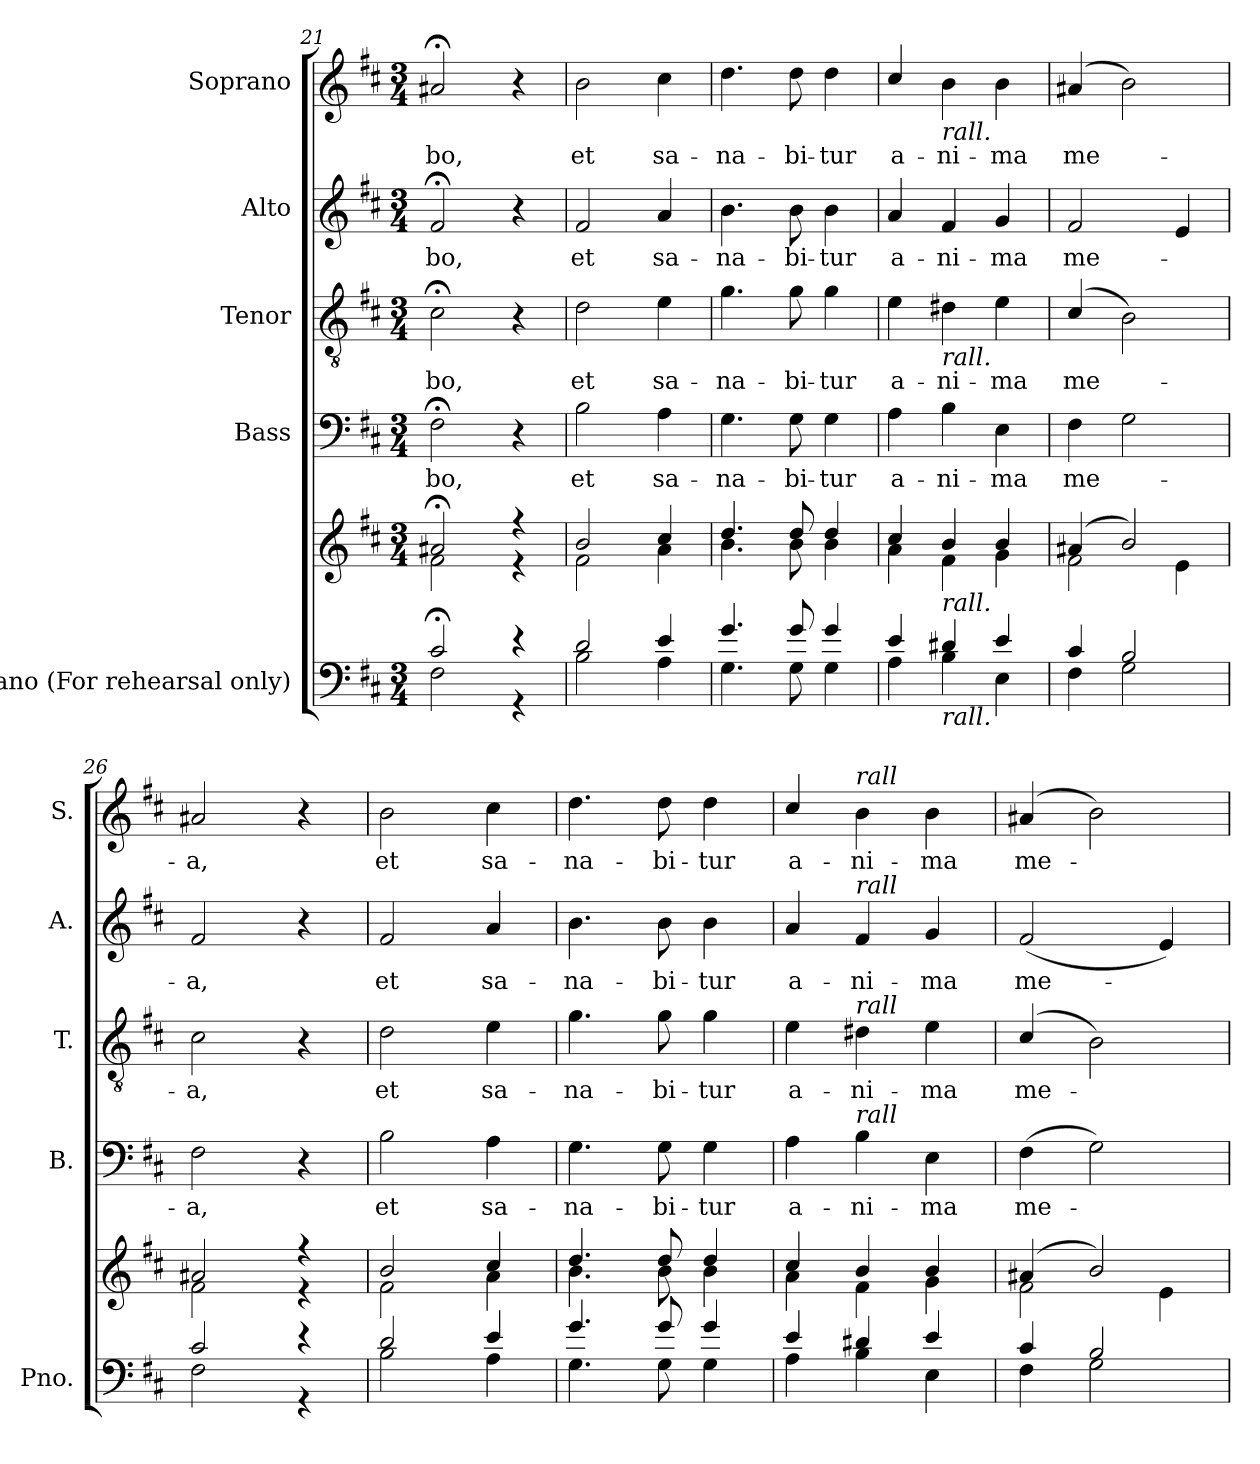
**kern	**kern	**kern	**text	**kern	**text	**kern	**text	**kern	**text
*part5	*part5	*part4	*part4	*part3	*part3	*part2	*part2	*part1	*part1
*staff6	*staff5	*staff4	*staff4	*staff3	*staff3	*staff2	*staff2	*staff1	*staff1
*I"Piano (For rehearsal  only)	*	*I"Bass	*	*I"Tenor	*	*I"Alto	*	*I"Soprano	*
*I'Pno.	*	*I'B.	*	*I'T.	*	*I'A.	*	*I'S.	*
*clefF4	*clefG2	*clefF4	*	*clefGv2	*	*clefG2	*	*clefG2	*
*k[f#c#]	*k[f#c#]	*k[f#c#]	*	*k[f#c#]	*	*k[f#c#]	*	*k[f#c#]	*
*M3/4	*M3/4	*M3/4	*	*M3/4	*	*M3/4	*	*M3/4	*
=21	=21	=21	=21	=21	=21	=21	=21	=21	=21
*^	*^	*	*	*	*	*	*	*	*
!	!	!	!	!	!LO:LY:b	!	!LO:LY:b	!	!LO:LY:b	!	!LO:LY:b
2c#;</	2F#\	2a#X;</	2f#\	2F#;<\	-bo,	2c#;<\	bo,	2f#;</	bo,	2a#X;</	bo,
4r	4r	4r	4r	4r	.	4r	.	4r	.	4r	.
!!LO:LB:g=z
=22	=22	=22	=22	=22	=22	=22	=22	=22	=22	=22	=22
!	!	!	!	!	!LO:LY:b	!	!LO:LY:b	!	!LO:LY:b	!	!LO:LY:b
2d/	2B\	2b/	2f#\	2B\	et	2d\	et	2f#/	et	2b\	et
!	!	!	!	!	!LO:LY:b	!	!LO:LY:b	!	!LO:LY:b	!	!LO:LY:b
4e/	4A\	4cc#/	4a\	4A\	sa-	4e\	sa-	4a/	sa-	4cc#\	sa-
=23	=23	=23	=23	=23	=23	=23	=23	=23	=23	=23	=23
!	!	!	!	!	!LO:LY:b	!	!LO:LY:b	!	!LO:LY:b	!	!LO:LY:b
4.g/	4.G\	4.dd/	4.b\	4.G\	-na-	4.g\	-na-	4.b\	-na-	4.dd\	-na-
!	!	!	!	!	!LO:LY:b	!	!LO:LY:b	!	!LO:LY:b	!	!LO:LY:b
8g/	8G\	8dd/	8b\	8G\	-bi-	8g\	-bi-	8b\	-bi-	8dd\	-bi-
!	!	!	!	!	!LO:LY:b	!	!LO:LY:b	!	!LO:LY:b	!	!LO:LY:b
4g/	4G\	4dd/	4b\	4G\	-tur	4g\	-tur	4b\	-tur	4dd\	-tur
=24	=24	=24	=24	=24	=24	=24	=24	=24	=24	=24	=24
!	!	!	!	!	!LO:LY:b	!	!LO:LY:b	!	!LO:LY:b	!	!LO:LY:b
4e/	4A\	4cc#/	4a\	4A\	a-	4e\	a-	4a/	a-	4cc#/	a-
!	!	!	!	!	!	!	!	!	!	!LO:TX:b:i:t=rall.	!
!	!	!	!	!	!	!LO:TX:b:i:t=rall.	!	!	!	!	!
!	!	!LO:TX:b:i:t=rall.	!	!	!	!	!	!	!	!	!
!LO:TX:b:i:t=rall.	!	!	!	!	!	!	!	!	!	!	!
!	!	!	!	!	!LO:LY:b	!	!LO:LY:b	!	!LO:LY:b	!	!LO:LY:b
4d#X/	4B\	4b/	4f#\	4B\	-ni-	4d#X\	-ni-	4f#/	-ni-	4b\	-ni-
!	!	!	!	!	!LO:LY:b	!	!LO:LY:b	!	!LO:LY:b	!	!LO:LY:b
4e/	4E\	4b/	4g\	4E\	-ma	4e\	-ma	4g/	-ma	4b\	-ma
=25	=25	=25	=25	=25	=25	=25	=25	=25	=25	=25	=25
!	!	!	!	!	!LO:LY:b	!	!LO:LY:b	!	!LO:LY:b	!	!LO:LY:b
4c#/	4F#\	(<4a#X/	2f#\	4F#\	me-	(<4c#/	me-	2f#/	me-	(<4a#X/	me-
2B/	2G\	2b/)	.	2G\	.	2B\)	.	.	.	2b\)	.
.	.	.	4e\	.	.	.	.	4e/	.	.	.
=26	=26	=26	=26	=26	=26	=26	=26	=26	=26	=26	=26
!	!	!	!	!	!LO:LY:b	!	!LO:LY:b	!	!LO:LY:b	!	!LO:LY:b
2c#/	2F#\	2a#X/	2f#\	2F#\	a,	2c#\	a,	2f#/	a,	2a#X/	-a,
4r	4r	4r	4r	4r	.	4r	.	4r	.	4r	.
=27	=27	=27	=27	=27	=27	=27	=27	=27	=27	=27	=27
!	!	!	!	!	!LO:LY:b	!	!LO:LY:b	!	!LO:LY:b	!	!LO:LY:b
2d/	2B\	2b/	2f#\	2B\	et	2d\	et	2f#/	et	2b\	et
!	!	!	!	!	!LO:LY:b	!	!LO:LY:b	!	!LO:LY:b	!	!LO:LY:b
4e/	4A\	4cc#/	4a\	4A\	sa-	4e\	sa-	4a/	sa-	4cc#\	sa-
=28	=28	=28	=28	=28	=28	=28	=28	=28	=28	=28	=28
!	!	!	!	!	!LO:LY:b	!	!LO:LY:b	!	!LO:LY:b	!	!LO:LY:b
4.g/	4.G\	4.dd/	4.b\	4.G\	-na-	4.g\	-na-	4.b\	-na-	4.dd\	-na-
!	!	!	!	!	!LO:LY:b	!	!LO:LY:b	!	!LO:LY:b	!	!LO:LY:b
8g/	8G\	8dd/	8b\	8G\	-bi-	8g\	-bi-	8b\	-bi-	8dd\	-bi-
*	*	*	*	*	*	*	*	*	*	*MM94	*
!	!	!	!	!	!LO:LY:b	!	!LO:LY:b	!	!LO:LY:b	!	!LO:LY:b
4g/	4G\	4dd/	4b\	4G\	-tur	4g\	-tur	4b\	-tur	4dd\	-tur
=29	=29	=29	=29	=29	=29	=29	=29	=29	=29	=29	=29
*	*	*	*	*	*	*	*	*	*	*MM92	*
!	!	!	!	!	!LO:LY:b	!	!LO:LY:b	!	!LO:LY:b	!	!LO:LY:b
4e/	4A\	4cc#/	4a\	4A\	a-	4e\	a-	4a/	a-	4cc#/	a-
*	*	*	*	*	*	*	*	*	*	*MM89	*
!	!	!	!	!	!	!	!	!	!	!LO:TX:a:i:t=rall	!
!	!	!	!	!	!	!	!	!LO:TX:a:i:t=rall	!	!	!
!	!	!	!	!	!	!LO:TX:a:i:t=rall	!	!	!	!	!
!	!	!	!	!LO:TX:a:i:t=rall	!	!	!	!	!	!	!
!	!	!	!	!	!LO:LY:b	!	!LO:LY:b	!	!LO:LY:b	!	!LO:LY:b
4d#X/	4B\	4b/	4f#\	4B\	-ni-	4d#X\	-ni-	4f#/	-ni-	4b\	-ni-
*	*	*	*	*	*	*	*	*	*	*MM87	*
!	!	!	!	!	!LO:LY:b	!	!LO:LY:b	!	!LO:LY:b	!	!LO:LY:b
4e/	4E\	4b/	4g\	4E\	-ma	4e\	-ma	4g/	-ma	4b\	-ma
=30	=30	=30	=30	=30	=30	=30	=30	=30	=30	=30	=30
*	*	*	*	*	*	*	*	*	*	*MM85	*
!	!	!	!	!	!LO:LY:b	!	!LO:LY:b	!	!LO:LY:b	!	!LO:LY:b
4c#/	4F#\	(<4a#X/	2f#\	(>4F#\	me-	(<4c#/	me-	(<2f#/	me-	(<4a#X/	me-
*	*	*	*	*	*	*	*	*	*	*MM82	*
2B/	2G\	2b/)	.	2G\)	.	2B\)	.	.	.	2b\)	.
.	.	.	4e\	.	.	.	.	4e/)	.	.	.
*v	*v	*	*	*	*	*	*	*	*	*	*
*	*v	*v	*	*	*	*	*	*	*	*
=	=	=	=	=	=	=	=	=	=
*-	*-	*-	*-	*-	*-	*-	*-	*-	*-
